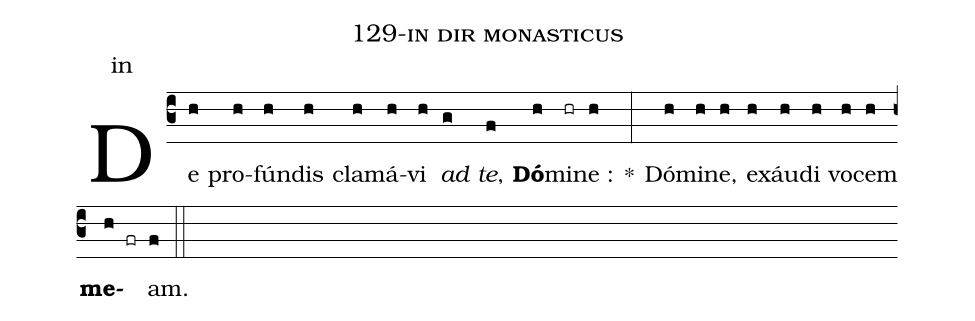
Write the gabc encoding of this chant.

name: 129-in dir monasticus;
annotation: in;
%%
(c3)De(h) pro(h)fún(h)dis(h) cla(h)má(h)vi(h) <i>ad</i>(g) <i>te</i>,(f) <b>Dó</b>(h)mi(hr)ne :(h) <sp>*</sp>(:) Dó(h)mi(h)ne,(h) ex(h)áu(h)di(h) vo(h)cem(h) <b>me</b>(h fr)am.(f) (::)
